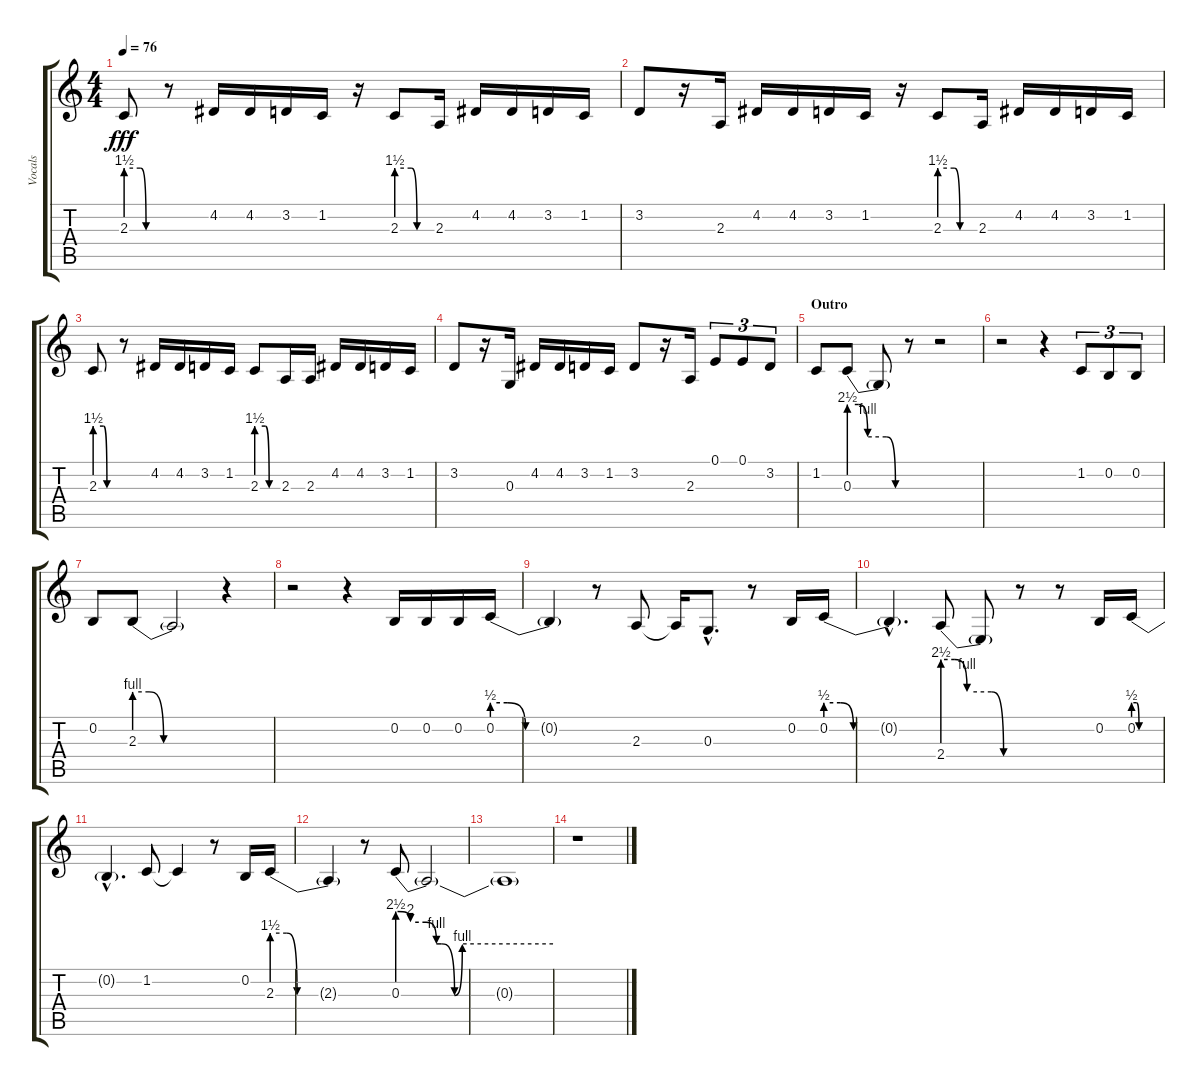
\track ("Vocals" "Vocals") {instrument lead2sawtooth}
\staff {score tabs}
\tuning (E4 B3 G3 D3 A2 E2) {hide}
\ts (4 4)
\tempo 76
\clef g2
\ks c
2.3{be (custom 0 6 25 6 35 0 60 0)}.8{dy fff} r.8 4.2.16 4.2.16 3.2.16 1.2.16 r.16 2.3{be (custom 0 6 25 6 35 0 60 0)}.8 2.3.16 4.2.16 4.2.16 3.2.16 1.2.16 |
3.2.8 r.16 2.3.16 4.2.16 4.2.16 3.2.16 1.2.16 r.16 2.3{be (custom 0 6 25 6 35 0 60 0)}.8 2.3.16 4.2.16 4.2.16 3.2.16 1.2.16 |
2.3{be (custom 0 6 25 6 35 0 60 0)}.8 r.8 4.2.16 4.2.16 3.2.16 1.2.16 2.3{be (custom 0 6 25 6 36 0 60 0)}.8 2.3.16 2.3.16 4.2.16 4.2.16 3.2.16 1.2.16 |
3.2.8 r.16 0.3.16 4.2.16 4.2.16 3.2.16 1.2.16 3.2.8 r.16 2.3.16 0.1.8{tu (3 2)} 0.1.8{tu (3 2)} 3.2.8{tu (3 2)} |
\section ("" "Outro")
1.2.8 0.3{be (custom 0 10 10 10 20 4 40 4 50 0 60 0)}.8 0.3{t}.8 r.8 r.2 |
r.2 r.4 1.2.8{tu (3 2)} 0.2.8{tu (3 2)} 0.2.8{tu (3 2)} |
0.2.8 2.3{be (custom 0 4 10 4 20 0 40 0 60 0)}.8 2.3{t}.2 r.4 |
r.2 r.4 0.2.16 0.2.16 0.2.16 0.2{be (custom 0 2 9 2 20 0 60 0)}.16 |
0.2{t}.4 r.8 2.3.8 2.3{t}.16 0.3{hac}.8{d} r.8 0.2.16 0.2{be (custom 0 2 8 2 15 0 60 0)}.16 |
0.2{hac t}.4{d} 2.4{be (custom 0 10 10 10 20 4 40 4 50 0 60 0)}.8 2.4{t}.8 r.8 r.8 0.2.16 0.2{be (custom 0 2 7 2 13 0 60 0)}.16 |
0.2{hac t}.4{d} 1.2.8 1.2{t}.4 r.8 0.2.16 2.3{be (custom 0 6 10 6 17 0 40 0 60 0)}.16 |
2.3{t}.4 r.8 0.3{be (custom 0 10 5 8 11 8 15 4 17 4 22 0 25 4 60 4)}.8 0.3{t}.2 |
0.3{t}.1{volume 4} |
r.1
